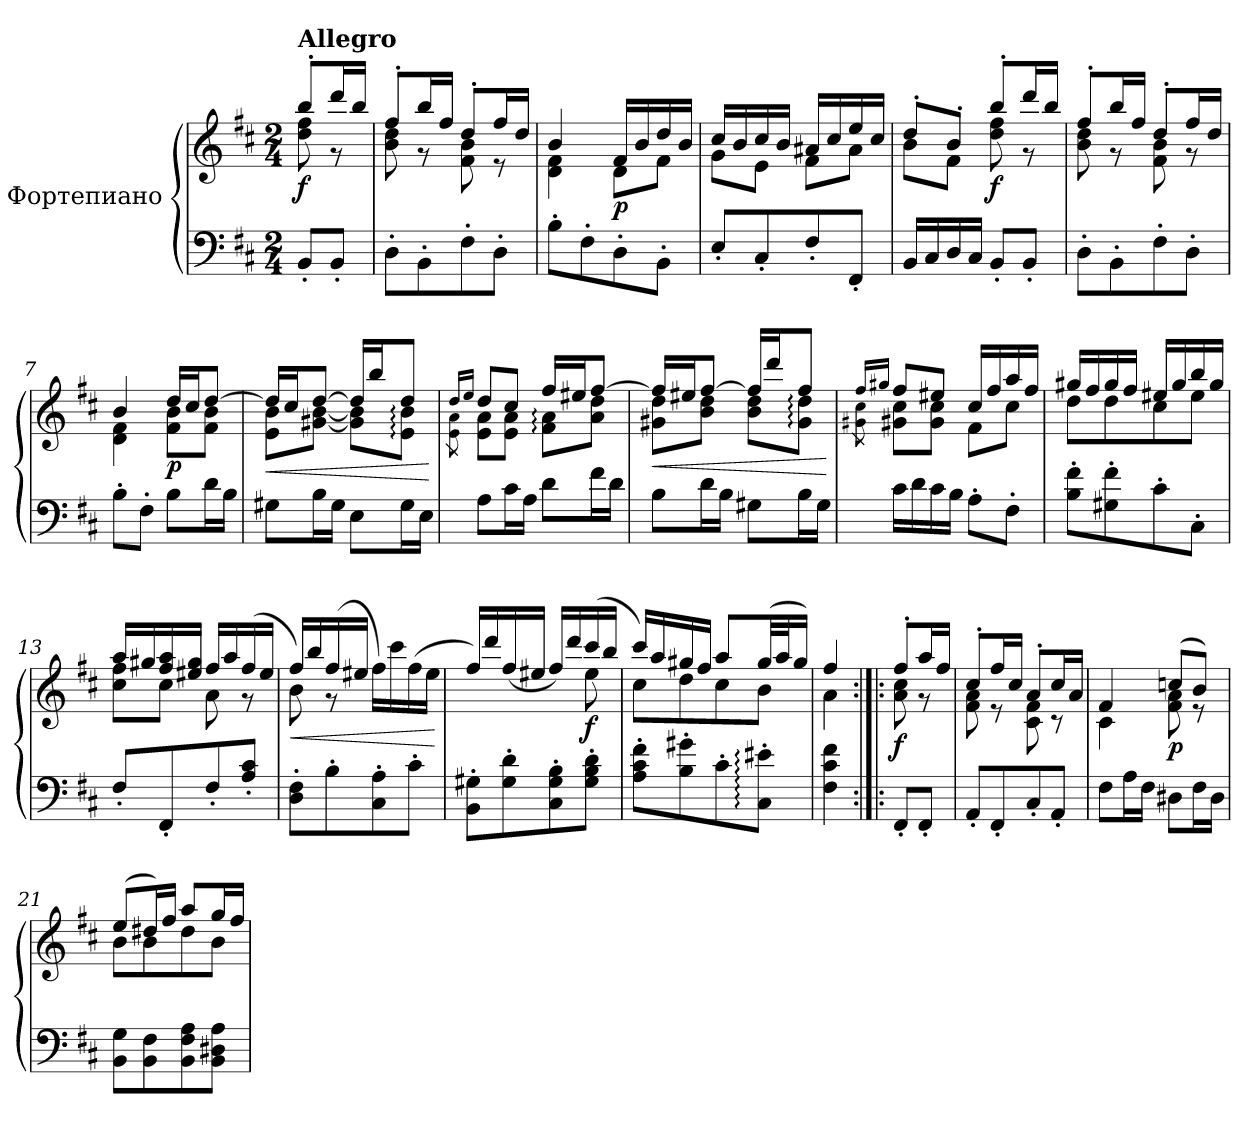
**kern	**kern	**dynam
*part1	*part1	*part1
*staff2	*staff1	*staff1/2
*I"Фортепиано	*	*
*clefF4	*clefG2	*
*k[f#c#]	*k[f#c#]	*
*M2/4	*M2/4	*
=1	=1	=1
*	*^	*
!	!LO:TX:a:B:t=Allegro	!	!
!	!	!	!LO:DY:b
8BB'/L	8bb'/L	8dd\ 8ff#\	f
8BB'/J	16ddd/L	8r	.
.	16bb/JJ	.	.
=2	=2	=2	=2
8D'\L	8ff#'/L	8b\ 8dd\	.
8BB'\	16bb/L	8r	.
.	16ff#/JJ	.	.
8F#'\	8dd'/L	8f#\ 8b\	.
8D'\J	16ff#/L	8r	.
.	16dd/JJ	.	.
=3	=3	=3	=3
8B'\L	4b/	4d\ 4f#\	.
8F#'\	.	.	.
!	!	!	!LO:DY:b
8D'\	16f#/LL	8d\L	p
.	16b/	.	.
8BB'\J	16dd/	8f#<\J	.
.	16b/JJ	.	.
=4	=4	=4	=4
8E'/L	16cc#/LL	8g<\L	.
.	16b/	.	.
8C#'/	16cc#/	8e\J	.
.	16b/JJ	.	.
8F#<'/	16a#X/LL	8f#<\L	.
.	16cc#/	.	.
8FF#'/J	16ee/	8a#<\J	.
.	16cc#/JJ	.	.
=5	=5	=5	=5
16BB</LL	8dd'/L	8b\L	.
16C#/	.	.	.
16D/	8b'/J	8f#\J	.
16C#/JJ	.	.	.
!	!	!	!LO:DY:b
8BB'/L	8bb'/L	8dd\ 8ff#\	f
8BB<'/J	16ddd/L	8r	.
.	16bb/JJ	.	.
=6	=6	=6	=6
8D'\L	8ff#'/L	8b\ 8dd\	.
8BB'\	16bb/L	8r	.
.	16ff#/JJ	.	.
8F#'\	8dd'/L	8f#\ 8b\	.
8D'\J	16ff#/L	8r	.
.	16dd/JJ	.	.
=7	=7	=7	=7
8B'\L	4b/	4d\ 4f#\	.
8F#<'\J	.	.	.
!	!	!	!LO:DY:b
8B<\L	16dd/LL	8f#\<< 8b\<<L	p
.	16cc#/J	.	.
16d\L	[8dd/J	8f#\ 8b\J	.
16B\JJ	.	.	.
=8	=8	=8	=8
!	!	!	!LO:HP:b
8G#X:<\L	16dd/LL]	8e\< 8b\<L	<
.	16cc#/J	.	.
16B<\L	[8dd/J	[8g#X\< [8b\<J	.
16G#\JJ	.	.	.
8E\L	16dd/LL]	8g#\] 8b\]L	.
.	16bb/J	.	.
16G#<\L	8dd/J	8e\:<< 8b\:<<J	.
16E\JJ	.	.	.
*	*v	*v	*
.	.	[
=9	=9	=9
.	16qdd/LL	.
*	*^	*
.	16qee/JJ	8qe\ 8qa\	.
8A<\L	8dd/L	8e\< 8a\<L	.
16c#<\L	8cc#/J	8e\< 8a\<J	.
16A\JJ	.	.	.
8d<\L	16ff#/LL	8f#\:< 8a\:<L	.
.	16ee#X/J	.	.
16f#<\L	[8ff#/J	8a\ 8dd\J	.
16d<\JJ	.	.	.
=10	=10	=10	=10
!	!	!	!LO:HP:b
8B:<\L	16ff#/LL]	8g#X\< 8dd\<L	<
.	16ee#X/J	.	.
16d<\L	[8ff#/J	8b\ 8dd\J	.
16B\JJ	.	.	.
8G#X\L	16ff#/LL]	8b\ 8dd\L	.
.	16ddd/J	.	.
16B<\L	8ff#/J	8g#\:< 8dd\:<J	.
16G#<\JJ	.	.	.
*	*v	*v	*
.	.	[
=11	=11	=11
.	16qff#/LL	.
*	*^	*
.	16qgg#X/JJ	8qg#X\ 8qcc#\	.
16c#<\LL	8ff#/L	8g#\ 8cc#\L	.
16d\	.	.	.
16c#\	8ee#X/J	8g#\ 8cc#\J	.
16B\JJ	.	.	.
8A<'\L	16cc#/LL	8f#<\L	.
.	16ff#/	.	.
8F#<'\J	16aa/	8cc#\J	.
.	16ff#/JJ	.	.
=12	=12	=12	=12
8B\<' 8f#\<'L	16gg#X/LL	8dd\L	.
.	16ff#/	.	.
8G#X\<' 8f#\<'	16gg#/	8dd\	.
.	16ff#/JJ	.	.
8c#<'\	16ee#X/LL	8cc#\	.
.	16gg#/	.	.
8C#'\J	16bb/	8ee#\J	.
.	16gg#/JJ	.	.
=13	=13	=13	=13
8F#<'/L	16aa/LL	8cc#\ 8ff#\L	.
.	16gg#X/	.	.
8FF#'/	16ff#/ 16aa/	8cc#\J	.
.	16ee#X/ 16gg#/JJ	.	.
8F#'/	16ff#/LL	8a\	.
.	16aa/	.	.
8A/<'< 8c#/<'<J	(>16ff#/	8r	.
.	16ee#/JJ	.	.
=14	=14	=14	=14
!	!	!	!LO:HP:b
8D\' 8F#\'L	16ff#/LL)	8b\	<
.	16bb/	.	.
8B'\	(>16ff#/	8r	.
.	16ee#X/JJ	.	.
8C#\' 8A\'	16ff#\LL)	4ryy	.
.	16ccc#\	.	.
8c#'\J	(>16ff#\	.	.
.	16ee#\JJ	.	.
*	*v	*v	*
.	.	[
=15	=15	=15
*	*^	*
8BB\'< 8G#X\'<L	16ff#/LL)	4.ryy	.
.	16ddd/	.	.
8G#\<' 8d\<'	(<16ff#/	.	.
.	16ee#X/JJ	.	.
8C#\' 8G#\' 8B\'	16ff#/LL)	.	.
.	16ddd/	.	.
!	!	!	!LO:DY:b
8G#\<'< 8B\<'< 8d\<'<J	(>16ccc#/	8ee#\	f
.	16bb/JJ	.	.
=16	=16	=16	=16
8A\<'< 8c#\<'< 8f#\<'<L	16ccc#/LL)	8cc#\L	.
.	16aa/	.	.
8B\'< 8g#X\'<	16gg#X/	8dd\	.
.	16ff#/JJ	.	.
8c#<'\	8aa/L	8cc#\	.
8C#\:' 8e#X\:'J	(>32gg#/LL	8b\J	.
.	32aa/J	.	.
.	16gg#/JJ)	.	.
=17	=17	=17	=17
4F#\ 4c#\ 4f#\	4ff#/	4a\	.
=18:|!|:	=18:|!|:	=18:|!|:	=18:|!|:
!	!	!	!LO:DY:b
8FF#'/L	8ff#'/L	8a\ 8cc#\	f
8FF#'/J	16aa/L	8r	.
.	16ff#/JJ	.	.
=19	=19	=19	=19
8AA'/L	8cc#'/L	8f#\ 8a\	.
8FF#'/	16ff#/L	8r	.
.	16cc#/JJ	.	.
8C#'/	8a'/L	8c#\ 8f#\	.
8AA<'/J	16cc#/L	8r	.
.	16a/JJ	.	.
=20	=20	=20	=20
8F#<\L	4f#/	4c#\	.
16A\L	.	.	.
16F#\JJ	.	.	.
!	!	!	!LO:DY:b
8D#X\L	(>8ccn/L	8f#\<< 8a\<<	p
16F#\L	8b/J)	8r	.
16D#\JJ	.	.	.
=21	=21	=21	=21
8BB\ 8G\L	(>8ee/L	8b<\L	.
8BB\ 8F#\	16dd#X/L)	8b\	.
.	16ff#/JJ	.	.
8BB\ 8F#\ 8A\	8aa/L	8dd#\	.
8BB\ 8D#X\ 8A\J	16gg/L	8b\J	.
.	16ff#/JJ	.	.
*	*v	*v	*
=	=	=
*-	*-	*-
